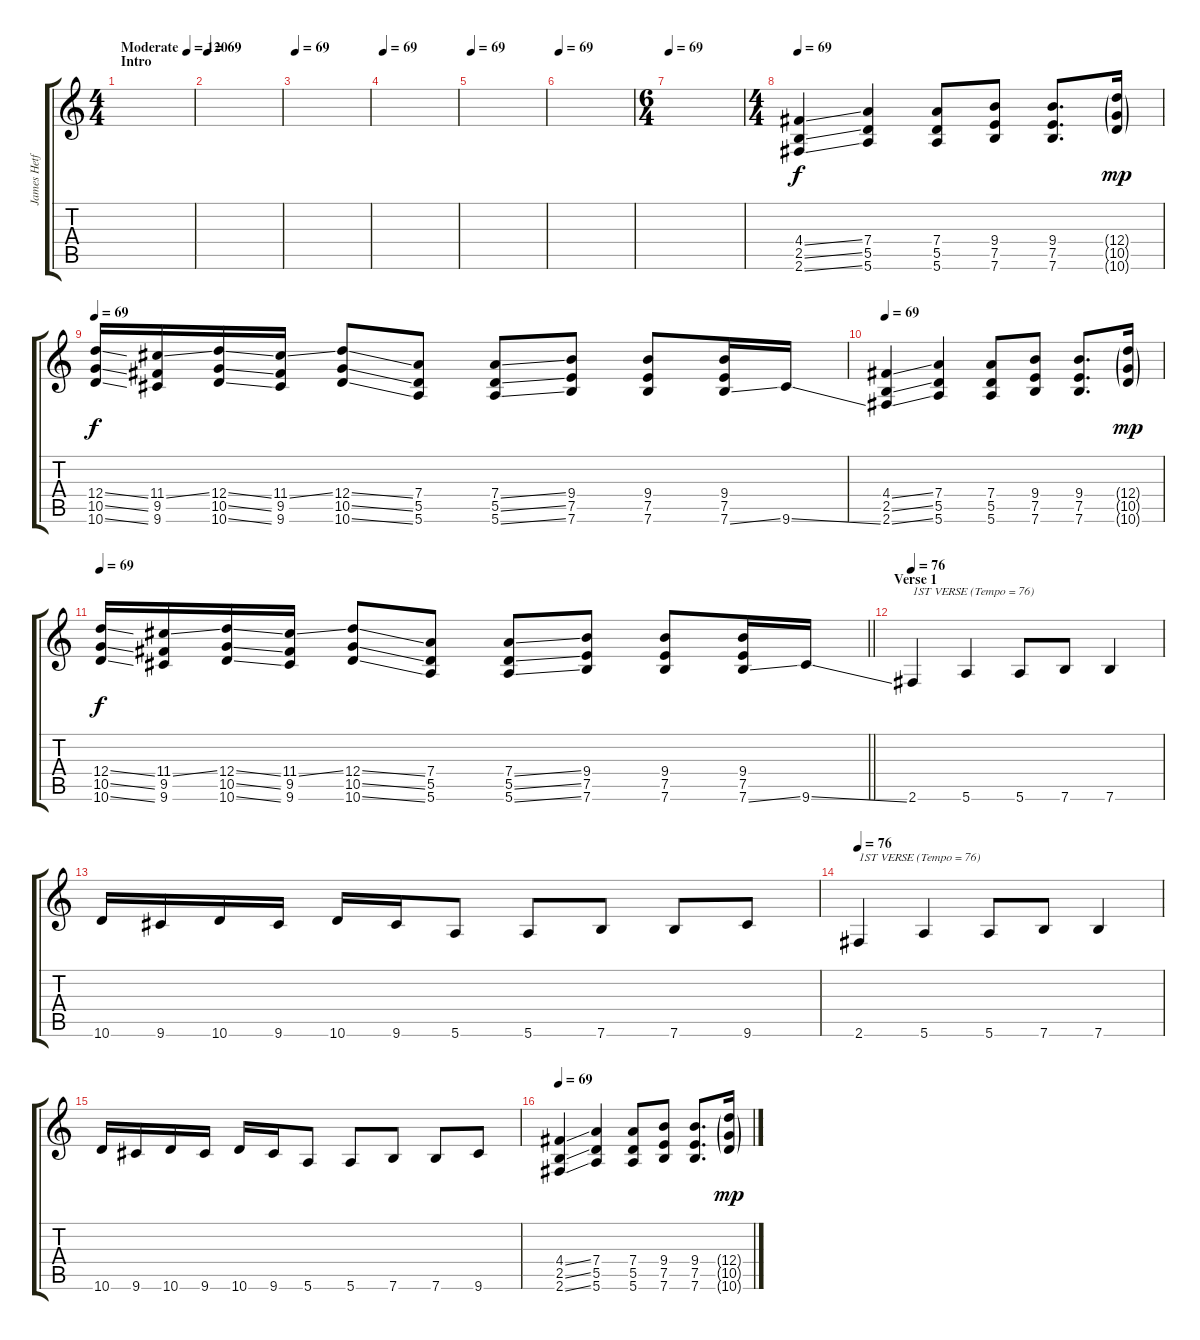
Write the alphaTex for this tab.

\track ("James Hetfield" "James Hetf") {instrument distortionguitar}
\staff {score tabs}
\tuning (E4 B3 G3 D3 A2 E2) {hide}
\ts (4 4)
\section ("" "Intro")
\tempo (120 "Moderate")
\tempo 69
\tempo (120 "Moderate")
\clef g2
\ks c
|
\tempo 69
|
\tempo 69
|
\tempo 69
|
\tempo 69
|
\tempo 69
|
\ts (6 4)
\tempo 69
|
\ts (4 4)
\tempo 69
(4.4{ss} 2.5{ss} 2.6{ss}).4 (7.4 5.5 5.6).4 (7.4 5.5 5.6).8 (9.4 7.5 7.6).8 (9.4 7.5 7.6).8{d} (12.4{g} 10.5{g} 10.6{g}).16{dy mp} |
\tempo 69
(12.4{ss} 10.5{ss} 10.6{ss}).16{dy f} (11.4{ss} 9.5 9.6).16 (12.4{ss} 10.5{ss} 10.6{ss}).16 (11.4{ss} 9.5 9.6).16 (12.4{ss} 10.5{ss} 10.6{ss}).8 (7.4 5.5 5.6).8 (7.4{ss} 5.5{ss} 5.6{ss}).8 (9.4 7.5 7.6).8 (9.4 7.5 7.6).8 (9.4 7.5 7.6{ss}).16 9.6{ss}.16 |
\tempo 69
(4.4{ss} 2.5{ss} 2.6{ss}).4 (7.4 5.5 5.6).4 (7.4 5.5 5.6).8 (9.4 7.5 7.6).8 (9.4 7.5 7.6).8{d} (12.4{g} 10.5{g} 10.6{g}).16{dy mp} |
\tempo 69
\barLineRight lightlight
(12.4{ss} 10.5{ss} 10.6{ss}).16{dy f} (11.4{ss} 9.5 9.6).16 (12.4{ss} 10.5{ss} 10.6{ss}).16 (11.4{ss} 9.5 9.6).16 (12.4{ss} 10.5{ss} 10.6{ss}).8 (7.4 5.5 5.6).8 (7.4{ss} 5.5{ss} 5.6{ss}).8 (9.4 7.5 7.6).8 (9.4 7.5 7.6).8 (9.4 7.5 7.6{ss}).16 9.6{ss}.16 |
\section ("" "Verse 1")
\tempo 76
2.6.4{txt "1ST VERSE (Tempo = 76)"} 5.6.4 5.6.8 7.6.8 7.6.4 |
10.6.16 9.6.16 10.6.16 9.6.16 10.6.16 9.6.16 5.6.8 5.6.8 7.6.8 7.6.8 9.6.8 |
\tempo 76
2.6.4{txt "1ST VERSE (Tempo = 76)"} 5.6.4 5.6.8 7.6.8 7.6.4 |
10.6.16 9.6.16 10.6.16 9.6.16 10.6.16 9.6.16 5.6.8 5.6.8 7.6.8 7.6.8 9.6.8 |
\tempo 69
(4.4{ss} 2.5{ss} 2.6{ss}).4 (7.4 5.5 5.6).4 (7.4 5.5 5.6).8 (9.4 7.5 7.6).8 (9.4 7.5 7.6).8{d} (12.4{g} 10.5{g} 10.6{g}).16{dy mp}
